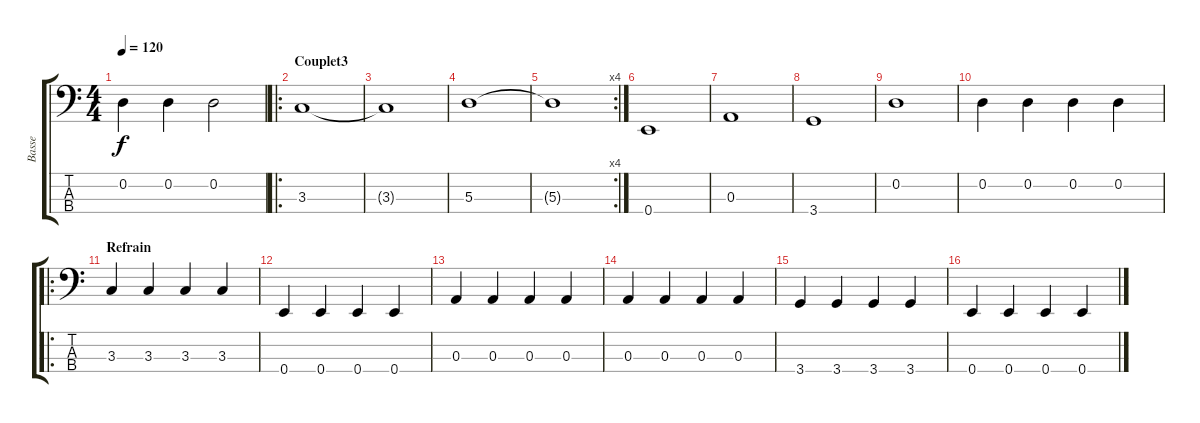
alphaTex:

\track ("Basse" "Basse") {instrument acousticbass}
\staff {score tabs}
\tuning (G2 D2 A1 E1) {hide}
\ts (4 4)
\tempo 120
\clef f4
\ks c
0.2.4{dy f} 0.2.4 0.2.2 |
\ro
\section ("" "Couplet3")
3.3.1 |
3.3{t}.1 |
5.3.1 |
\rc 4
5.3{t}.1 |
0.4.1 |
0.3.1 |
3.4.1 |
0.2.1 |
0.2.4 0.2.4 0.2.4 0.2.4 |
\ro
\section ("" "Refrain")
3.3.4 3.3.4 3.3.4 3.3.4 |
0.4.4 0.4.4 0.4.4 0.4.4 |
0.3.4 0.3.4 0.3.4 0.3.4 |
0.3.4 0.3.4 0.3.4 0.3.4 |
3.4.4 3.4.4 3.4.4 3.4.4 |
0.4.4 0.4.4 0.4.4 0.4.4
